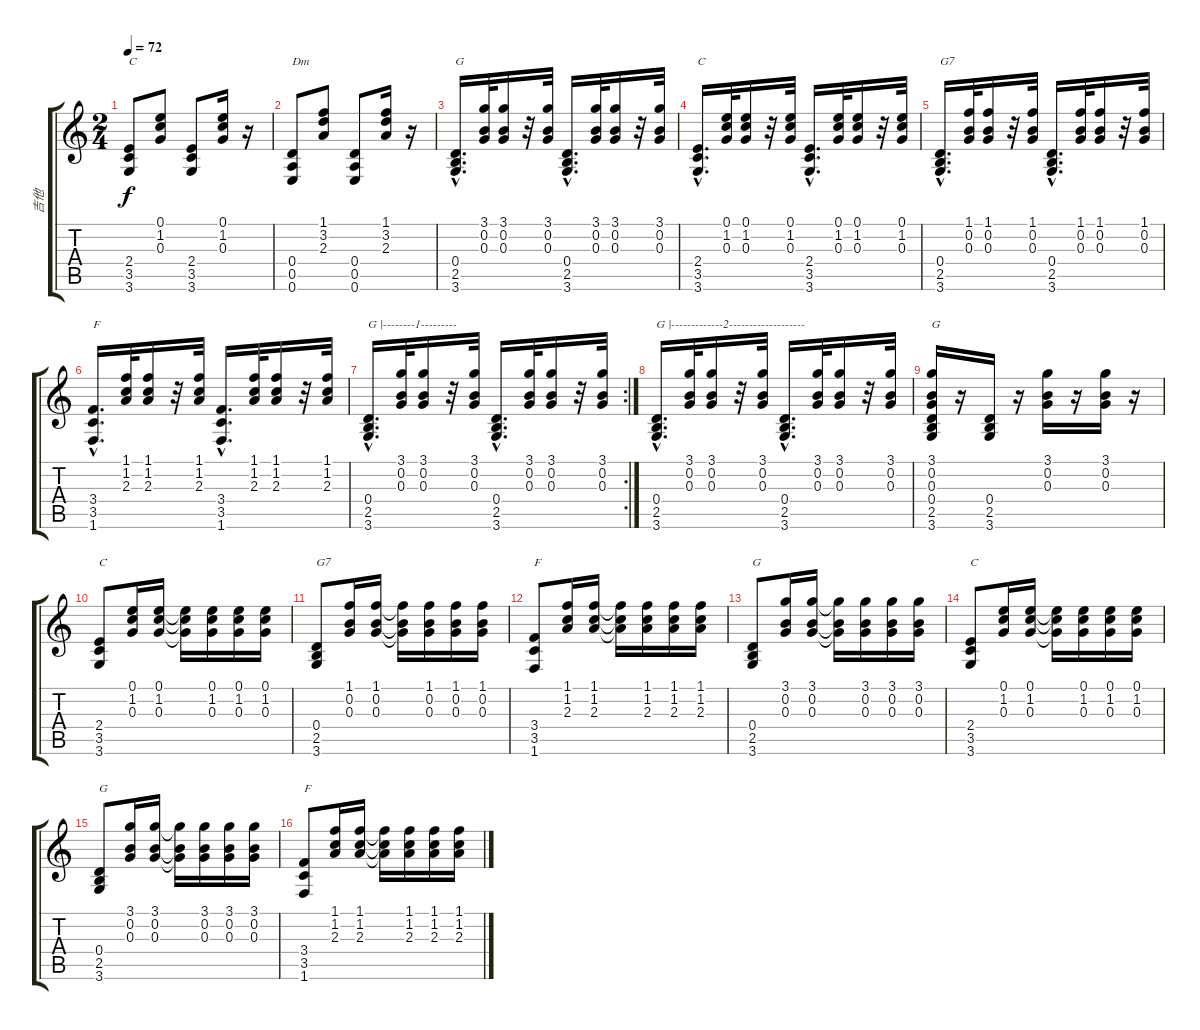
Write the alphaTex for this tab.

\track ("吉他" "吉他") {instrument acousticguitarsteel}
\staff {score tabs}
\tuning (E4 B3 G3 D3 A2 E2) {hide}
\ts (2 4)
\tempo 72
\clef g2
\ks c
(2.4 3.5 3.6).8{txt "C" dy f} (0.1 1.2 0.3).8 (2.4 3.5 3.6).8 (0.1 1.2 0.3).16 r.16 |
(0.4 0.5 0.6).8{txt "Dm"} (1.1 3.2 2.3).8 (0.4 0.5 0.6).8 (1.1 3.2 2.3).16 r.16 |
(0.4{hac} 2.5{hac} 3.6{hac}).16{d txt "G"} (3.1 0.2 0.3).32 (3.1 0.2 0.3).16 r.32 (3.1 0.2 0.3).32 (0.4{hac} 2.5{hac} 3.6{hac}).16{d} (3.1 0.2 0.3).32 (3.1 0.2 0.3).16 r.32 (3.1 0.2 0.3).32 |
(2.4{hac} 3.5{hac} 3.6{hac}).16{d txt "C"} (0.1 1.2 0.3).32 (0.1 1.2 0.3).16 r.32 (0.1 1.2 0.3).32 (2.4{hac} 3.5{hac} 3.6{hac}).16{d} (0.1 1.2 0.3).32 (0.1 1.2 0.3).16 r.32 (0.1 1.2 0.3).32 |
(0.4{hac} 2.5{hac} 3.6{hac}).16{d txt "G7"} (1.1 0.2 0.3).32 (1.1 0.2 0.3).16 r.32 (1.1 0.2 0.3).32 (0.4{hac} 2.5{hac} 3.6{hac}).16{d} (1.1 0.2 0.3).32 (1.1 0.2 0.3).16 r.32 (1.1 0.2 0.3).32 |
(3.4{hac} 3.5{hac} 1.6{hac}).16{d txt "F"} (1.1 1.2 2.3).32 (1.1 1.2 2.3).16 r.32 (1.1 1.2 2.3).32 (3.4{hac} 3.5{hac} 1.6{hac}).16{d} (1.1 1.2 2.3).32 (1.1 1.2 2.3).16 r.32 (1.1 1.2 2.3).32 |
\rc 2
(0.4{hac} 2.5{hac} 3.6{hac}).16{d txt "G |--------1---------"} (3.1 0.2 0.3).32 (3.1 0.2 0.3).16 r.32 (3.1 0.2 0.3).32 (0.4{hac} 2.5{hac} 3.6{hac}).16{d} (3.1 0.2 0.3).32 (3.1 0.2 0.3).16 r.32 (3.1 0.2 0.3).32 |
(0.4{hac} 2.5{hac} 3.6{hac}).16{d txt "G |-------------2-------------------"} (3.1 0.2 0.3).32 (3.1 0.2 0.3).16 r.32 (3.1 0.2 0.3).32 (0.4{hac} 2.5{hac} 3.6{hac}).16{d} (3.1 0.2 0.3).32 (3.1 0.2 0.3).16 r.32 (3.1 0.2 0.3).32 |
(3.1 0.2 0.3 0.4 2.5 3.6).16{txt "G"} r.16 (0.4 2.5 3.6).16 r.16 (3.1 0.2 0.3).16 r.16 (3.1 0.2 0.3).16 r.16 |
(2.4 3.5 3.6).8{txt "C"} (0.1 1.2 0.3).16 (0.1 1.2 0.3).16 (0.1{t} 1.2{t} 0.3{t}).16 (0.1 1.2 0.3).16 (0.1 1.2 0.3).16 (0.1 1.2 0.3).16 |
(0.4 2.5 3.6).8{txt "G7"} (1.1 0.2 0.3).16 (1.1 0.2 0.3).16 (1.1{t} 0.2{t} 0.3{t}).16 (1.1 0.2 0.3).16 (1.1 0.2 0.3).16 (1.1 0.2 0.3).16 |
(3.4 3.5 1.6).8{txt "F"} (1.1 1.2 2.3).16 (1.1 1.2 2.3).16 (1.1{t} 1.2{t} 2.3{t}).16 (1.1 1.2 2.3).16 (1.1 1.2 2.3).16 (1.1 1.2 2.3).16 |
(0.4 2.5 3.6).8{txt "G"} (3.1 0.2 0.3).16 (3.1 0.2 0.3).16 (3.1{t} 0.2{t} 0.3{t}).16 (3.1 0.2 0.3).16 (3.1 0.2 0.3).16 (3.1 0.2 0.3).16 |
(2.4 3.5 3.6).8{txt "C"} (0.1 1.2 0.3).16 (0.1 1.2 0.3).16 (0.1{t} 1.2{t} 0.3{t}).16 (0.1 1.2 0.3).16 (0.1 1.2 0.3).16 (0.1 1.2 0.3).16 |
(0.4 2.5 3.6).8{txt "G"} (3.1 0.2 0.3).16 (3.1 0.2 0.3).16 (3.1{t} 0.2{t} 0.3{t}).16 (3.1 0.2 0.3).16 (3.1 0.2 0.3).16 (3.1 0.2 0.3).16 |
(3.4 3.5 1.6).8{txt "F"} (1.1 1.2 2.3).16 (1.1 1.2 2.3).16 (1.1{t} 1.2{t} 2.3{t}).16 (1.1 1.2 2.3).16 (1.1 1.2 2.3).16 (1.1 1.2 2.3).16
